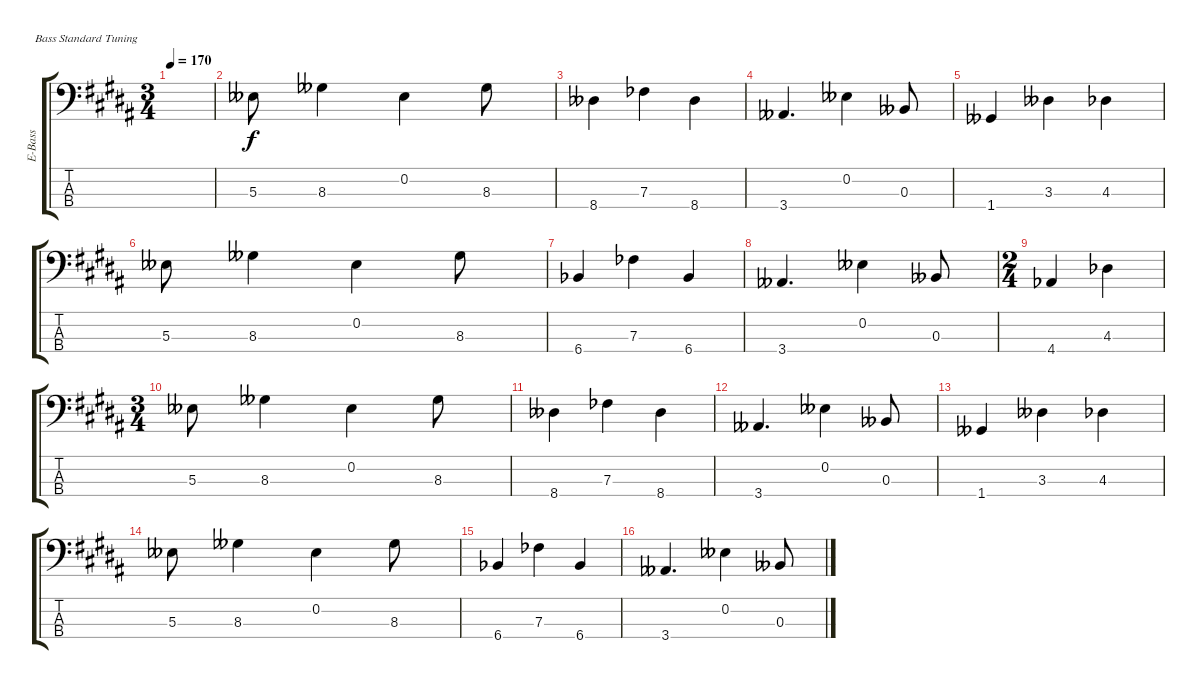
\defaultSystemsLayout 4
\bracketExtendMode groupsimilarinstruments
\otherSystemsTrackNameOrientation horizontal
\track ("Electric Bass" "E-Bass") {instrument electricbassfinger}
\staff {score tabs}
\tuning (G2 D2 A1 E1)
\ts (3 4)
\tempo 170
\clef f4
\ks b
|
5.3{acc bb}.8 8.3{acc bb}.4 0.2{acc bb}.4 8.3{acc bb}.8 |
8.4{acc bb}.4 7.3{acc b}.4 8.4{acc bb}.4 |
3.4{acc bb}.4{d} 0.2{acc bb}.4 0.3{acc bb}.8 |
1.4{acc bb}.4 3.3{acc bb}.4 4.3{acc b}.4 |
5.3{acc bb}.8 8.3{acc bb}.4 0.2{acc bb}.4 8.3{acc bb}.8 |
6.4{acc b}.4 7.3{acc b}.4 6.4{acc b}.4 |
3.4{acc bb}.4{d} 0.2{acc bb}.4 0.3{acc bb}.8 |
\ts (2 4)
4.4{acc b}.4 4.3{acc b}.4 |
\ts (3 4)
5.3{acc bb}.8 8.3{acc bb}.4 0.2{acc bb}.4 8.3{acc bb}.8 |
8.4{acc bb}.4 7.3{acc b}.4 8.4{acc bb}.4 |
3.4{acc bb}.4{d} 0.2{acc bb}.4 0.3{acc bb}.8 |
1.4{acc bb}.4 3.3{acc bb}.4 4.3{acc b}.4 |
5.3{acc bb}.8 8.3{acc bb}.4 0.2{acc bb}.4 8.3{acc bb}.8 |
6.4{acc b}.4 7.3{acc b}.4 6.4{acc b}.4 |
3.4{acc bb}.4{d} 0.2{acc bb}.4 0.3{acc bb}.8
